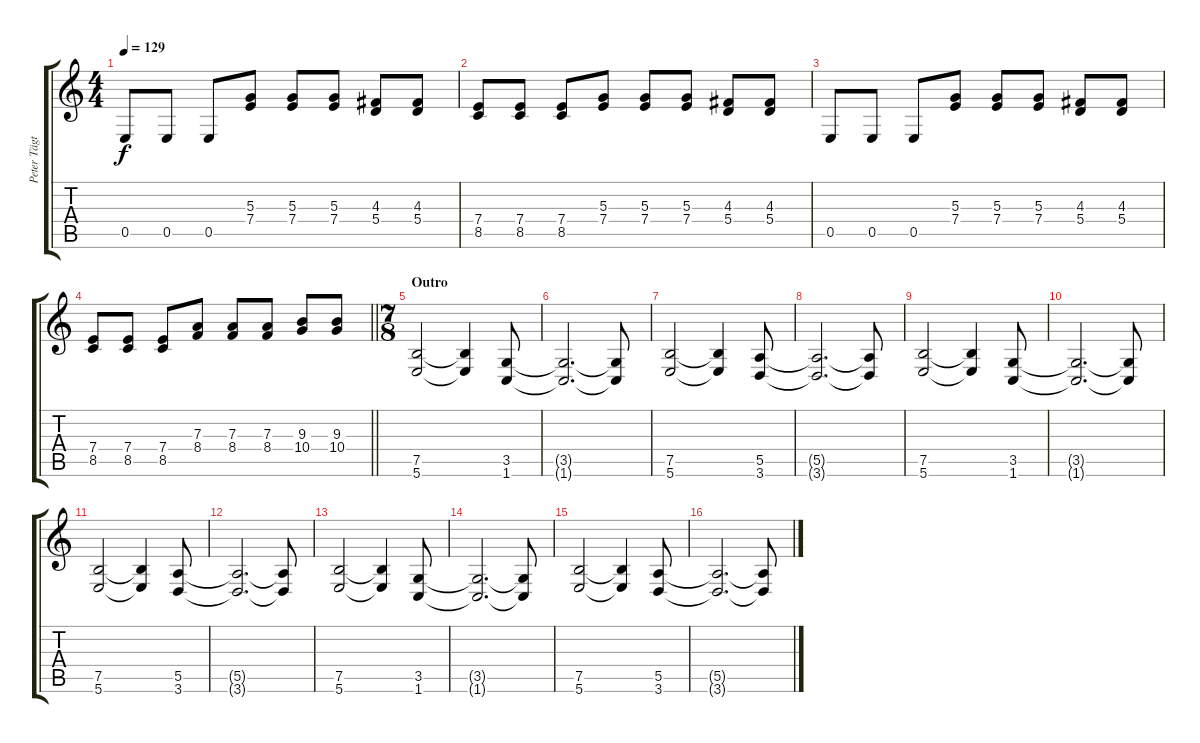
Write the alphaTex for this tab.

\track ("Peter Tägtgren " "Peter Tägt") {instrument distortionguitar}
\staff {score tabs}
\tuning (B3 Gb3 D3 A2 E2 B1) {hide}
\ts (4 4)
\tempo 129
\clef g2
\ks c
0.5.8{dy f} 0.5.8 0.5.8 (5.3 7.4).8 (5.3 7.4).8 (5.3 7.4).8 (4.3 5.4).8 (4.3 5.4).8 |
(7.4 8.5).8 (7.4 8.5).8 (7.4 8.5).8 (5.3 7.4).8 (5.3 7.4).8 (5.3 7.4).8 (4.3 5.4).8 (4.3 5.4).8 |
0.5.8 0.5.8 0.5.8 (5.3 7.4).8 (5.3 7.4).8 (5.3 7.4).8 (4.3 5.4).8 (4.3 5.4).8 |
\barLineRight lightlight
(7.4 8.5).8 (7.4 8.5).8 (7.4 8.5).8 (7.3 8.4).8 (7.3 8.4).8 (7.3 8.4).8 (9.3 10.4).8 (9.3 10.4).8 |
\ts (7 8)
\section ("" "Outro")
(7.5 5.6).2{instrument distortionguitar} (7.5{t} 5.6{t}).4 (3.5 1.6).8 |
(3.5{t} 1.6{t}).2{d} (3.5{t} 1.6{t}).8 |
(7.5 5.6).2 (7.5{t} 5.6{t}).4 (5.5 3.6).8 |
(5.5{t} 3.6{t}).2{d} (5.5{t} 3.6{t}).8 |
(7.5 5.6).2 (7.5{t} 5.6{t}).4 (3.5 1.6).8 |
(3.5{t} 1.6{t}).2{d} (3.5{t} 1.6{t}).8 |
(7.5 5.6).2 (7.5{t} 5.6{t}).4 (5.5 3.6).8 |
(5.5{t} 3.6{t}).2{d} (5.5{t} 3.6{t}).8 |
(7.5 5.6).2 (7.5{t} 5.6{t}).4 (3.5 1.6).8 |
(3.5{t} 1.6{t}).2{d} (3.5{t} 1.6{t}).8 |
(7.5 5.6).2 (7.5{t} 5.6{t}).4 (5.5 3.6).8 |
(5.5{t} 3.6{t}).2{d} (5.5{t} 3.6{t}).8
